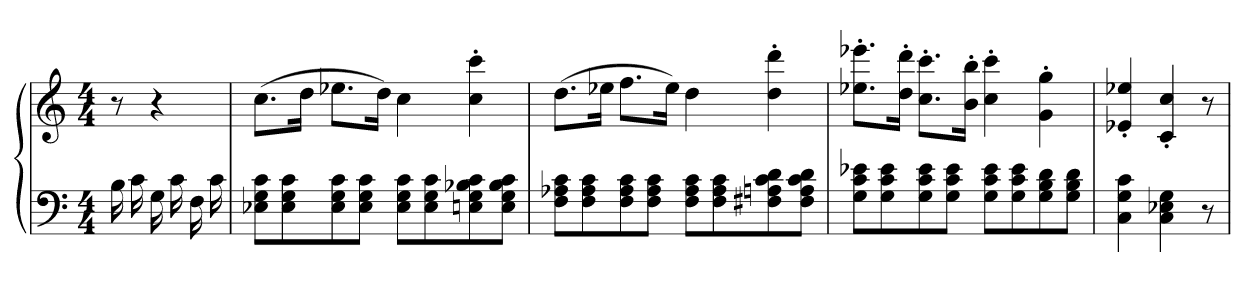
**kern	**kern
*part1	*part1
*staff2	*staff1
*clefF4	*clefG2
*k[]	*k[]
*C:	*C:
*M4/4	*M4/4
=	=
16B	8r
16c	.
16G	4r
16c	.
16F	.
16c	.
=117	=117
8E-X 8G 8cL	(8.ccL
8E- 8G 8c	.
.	16ddJk
8E- 8G 8c	8.ee-XL
8E- 8G 8cJ	.
.	16ddJk)
8E- 8G 8cL	4cc
8E- 8G 8c	.
8En 8G 8B-X 8c	4cc' 4ccc'
8E 8G 8B- 8cJ	.
=118	=118
8F 8A-X 8cL	(8.ddL
8F 8A- 8c	.
.	16ee-XJk
8F 8A- 8c	8.ffL
8F 8A- 8cJ	.
.	16ee-Jk)
8F 8A- 8cL	4dd
8F 8A- 8c	.
8F#X 8An 8c 8d	4dd' 4ddd'
8F# 8A 8c 8dJ	.
=119	=119
8G 8c 8e-XL	8.ee-X' 8.eee-X'L
8G 8c 8e-	.
.	16dd' 16ddd'Jk
8G 8c 8e-	8.cc' 8.ccc'L
8G 8c 8e-J	.
.	16b' 16bb'Jk
8G 8c 8e-L	4cc' 4ccc'
8G 8c 8e-	.
8G 8B 8d	4g' 4gg'
8G 8B 8dJ	.
=120	=120
4C 4G 4c	4e-X' 4ee-X'
4C 4E-X 4G	4c' 4cc'
8r	8r
=	=
*-	*-
